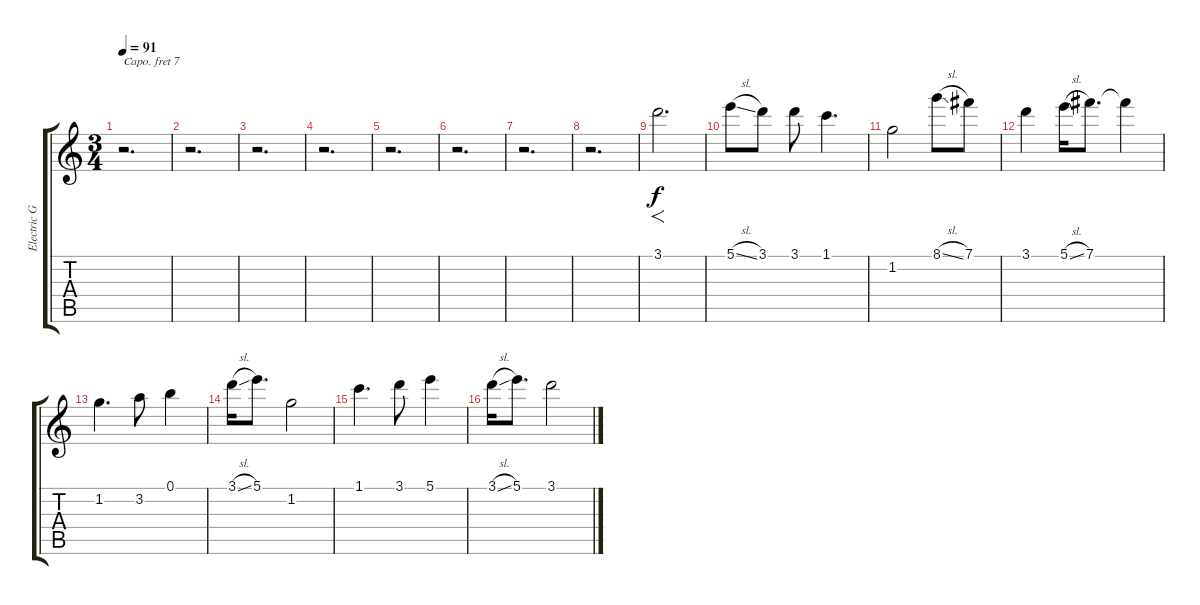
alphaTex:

\track ("Electric Guitar" "Electric G") {instrument distortionguitar}
\staff {score tabs}
\capo 7
\tuning (E4 B3 G3 D3 A2 E2) {hide}
\ts (3 4)
\tempo 91
\clef g2
\ks c
r.2{d dy f} |
r.2{d} |
r.2{d} |
r.2{d} |
r.2{d} |
r.2{d} |
r.2{d} |
r.2{d} |
3.1.2{f d} |
5.1{sl}.8 3.1.8 3.1.8 1.1.4{d} |
1.2.2 8.1{sl}.8 7.1.8 |
3.1.4 5.1{sl}.16 7.1.8{d} 7.1{t}.4 |
1.2.4{d} 3.2.8 0.1.4 |
3.1{sl}.16 5.1.8{d} 1.2.2 |
1.1.4{d} 3.1.8 5.1.4 |
3.1{sl}.16 5.1.8{d} 3.1.2
